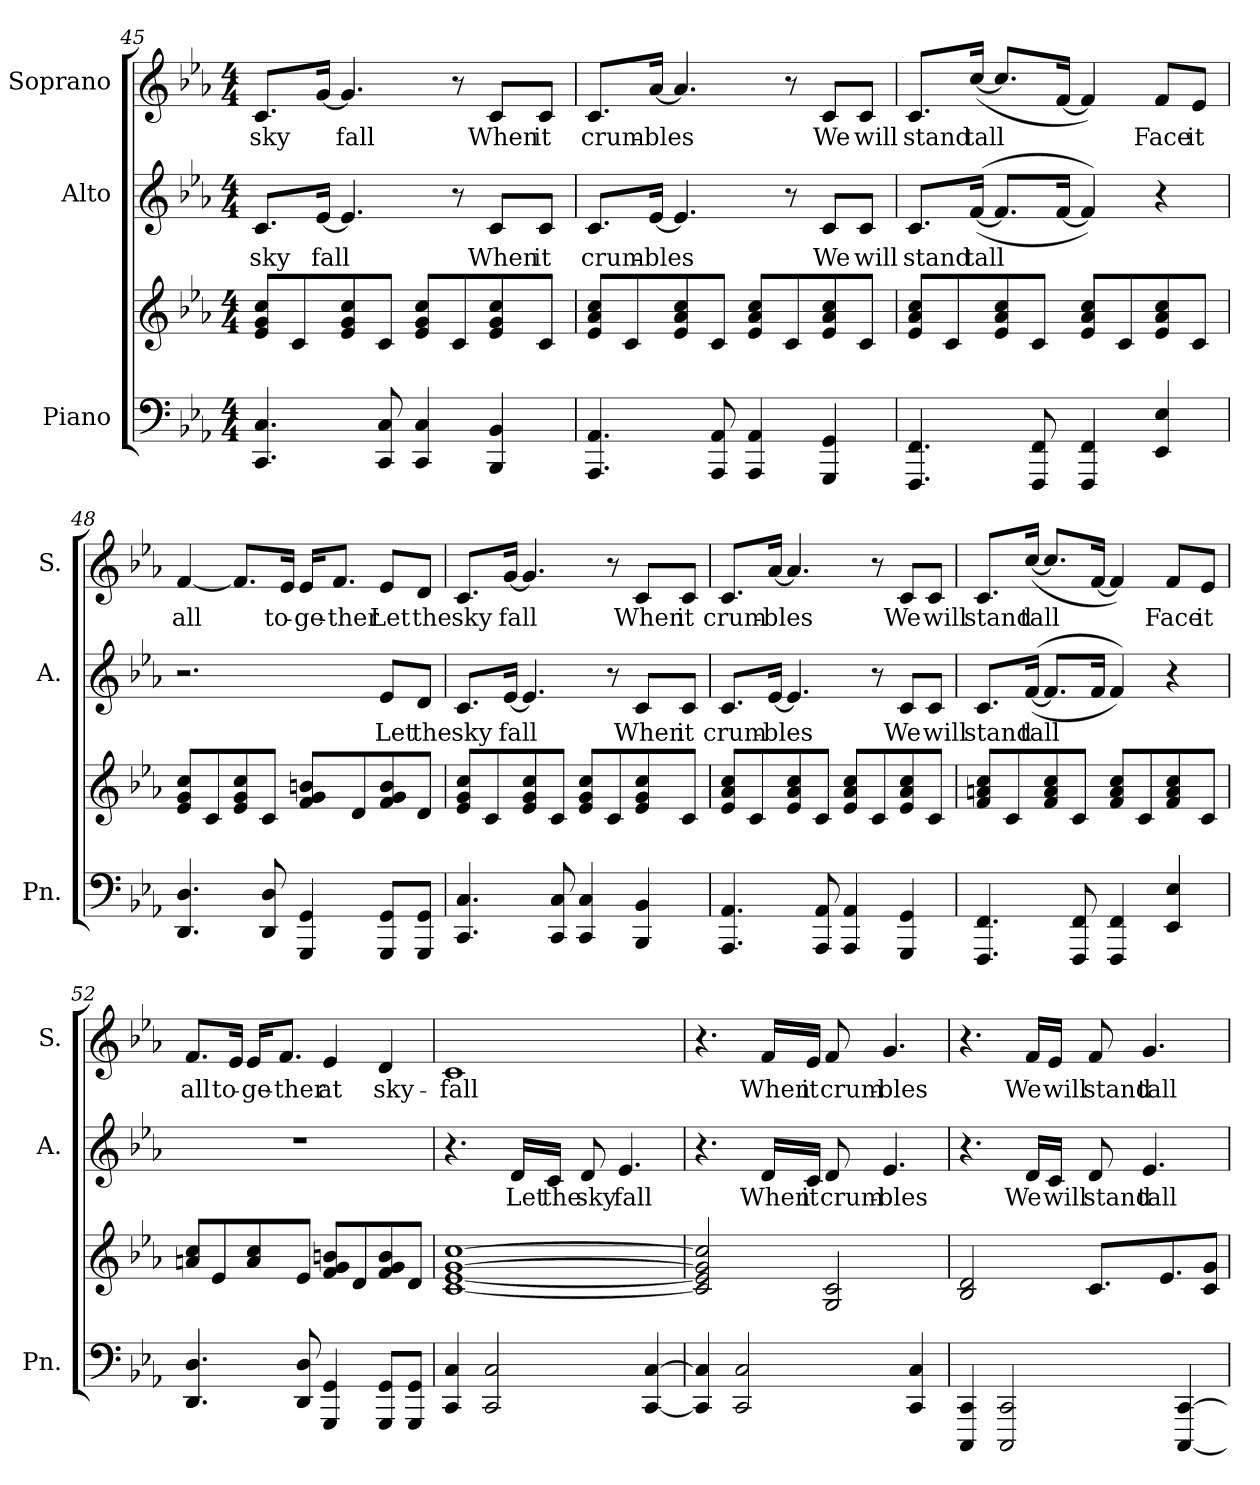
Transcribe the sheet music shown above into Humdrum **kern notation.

**kern	**kern	**kern	**text	**kern	**text
*part3	*part3	*part2	*part2	*part1	*part1
*staff4	*staff3	*staff2	*staff2	*staff1	*staff1
*I"Piano	*	*I"Alto	*	*I"Soprano	*
*I'Pn.	*	*I'A.	*	*I'S.	*
*clefF4	*clefG2	*clefG2	*	*clefG2	*
*k[b-e-a-]	*k[b-e-a-]	*k[b-e-a-]	*	*k[b-e-a-]	*
*M4/4	*M4/4	*M4/4	*	*M4/4	*
=45	=45	=45	=45	=45	=45
!	!	!	!LO:LY:b	!	!LO:LY:b
4.CC/ 4.C/	8e-/ 8g/ 8cc/L	8.c/L	sky	8.c/L	sky
.	8c/	.	.	.	.
!	!	!	!LO:LY:b	!	!
.	.	[16e-/Jk	fall	[16g/Jk	.
!	!	!	!	!	!LO:LY:b
.	8e-/ 8g/ 8cc/	4.e-/]	.	4.g/]	fall
8CC/ 8C/	8c/J	.	.	.	.
4CC/ 4C/	8e-/ 8g/ 8cc/L	.	.	.	.
.	8c/	8r	.	8r	.
!	!	!	!LO:LY:b	!	!LO:LY:b
4BBB-/ 4BB-/	8e-/ 8g/ 8cc/	8c/L	When	8c/L	When
!	!	!	!LO:LY:b	!	!LO:LY:b
.	8c/J	8c/J	it	8c/J	it
=46	=46	=46	=46	=46	=46
!	!	!	!LO:LY:b	!	!LO:LY:b
4.AAA-/ 4.AA-/	8e-/ 8a-/ 8cc/L	8.c/L	crum-	8.c/L	crum-
.	8c/	.	.	.	.
!	!	!	!LO:LY:b	!	!LO:LY:b
.	.	[16e-/Jk	-bles	[16a-/Jk	-bles
.	8e-/ 8a-/ 8cc/	4.e-/]	.	4.a-/]	.
8AAA-/ 8AA-/	8c/J	.	.	.	.
4AAA-/ 4AA-/	8e-/ 8a-/ 8cc/L	.	.	.	.
.	8c/	8r	.	8r	.
!	!	!	!LO:LY:b	!	!LO:LY:b
4GGG/ 4GG/	8e-/ 8a-/ 8cc/	8c/L	We	8c/L	We
!	!	!	!LO:LY:b	!	!LO:LY:b
.	8c/J	8c/J	will	8c/J	will
!!LO:LB:g=z
=47	=47	=47	=47	=47	=47
!	!	!	!LO:LY:b	!	!LO:LY:b
4.FFF/ 4.FF/	8e-/ 8a-/ 8cc/L	8.c/L	stand	8.c/L	stand
.	8c/	.	.	.	.
!	!	!	!LO:LY:b	!	!LO:LY:b
.	.	(<(<[16f/Jk	tall	(<[16cc/Jk	tall
.	8e-/ 8a-/ 8cc/	8.f/L]	.	8.cc/L]	.
8FFF/ 8FF/	8c/J	.	.	.	.
.	.	[16f/Jk	.	[16f/Jk	.
4FFF/ 4FF/	8e-/ 8a-/ 8cc/L	4f/]))	.	4f/])	.
.	8c/	.	.	.	.
!	!	!	!	!	!LO:LY:b
4EE-/ 4E-/	8e-/ 8a-/ 8cc/	4r	.	8f/L	Face
!	!	!	!	!	!LO:LY:b
.	8c/J	.	.	8e-/J	it
=48	=48	=48	=48	=48	=48
!	!	!	!	!	!LO:LY:b
4.DD/ 4.D/	8e-/ 8g/ 8cc/L	2.r	.	[4f/	all
.	8c/	.	.	.	.
.	8e-/ 8g/ 8cc/	.	.	8.f/L]	.
8DD/ 8D/	8c/J	.	.	.	.
!	!	!	!	!	!LO:LY:b
.	.	.	.	16e-/Jk	to-
!	!	!	!	!	!LO:LY:b
4GGG/ 4GG/	8f/ 8g/ 8bn/L	.	.	16e-/KL	-ge-
!	!	!	!	!	!LO:LY:b
.	.	.	.	8.f/J	-ther
.	8d/	.	.	.	.
!	!	!	!LO:LY:b	!	!LO:LY:b
8GGG/ 8GG/L	8f/ 8g/ 8b/	8e-/L	Let	8e-/L	Let
!	!	!	!LO:LY:b	!	!LO:LY:b
8GGG/ 8GG/J	8d/J	8d/J	the	8d/J	the
=49	=49	=49	=49	=49	=49
!	!	!	!LO:LY:b	!	!LO:LY:b
4.CC/ 4.C/	8e-/ 8g/ 8cc/L	8.c/L	sky	8.c/L	sky
.	8c/	.	.	.	.
!	!	!	!LO:LY:b	!	!LO:LY:b
.	.	[16e-/Jk	fall	[16g/Jk	fall
.	8e-/ 8g/ 8cc/	4.e-/]	.	4.g/]	.
8CC/ 8C/	8c/J	.	.	.	.
4CC/ 4C/	8e-/ 8g/ 8cc/L	.	.	.	.
.	8c/	8r	.	8r	.
!	!	!	!LO:LY:b	!	!LO:LY:b
4BBB-/ 4BB-/	8e-/ 8g/ 8cc/	8c/L	When	8c/L	When
!	!	!	!LO:LY:b	!	!LO:LY:b
.	8c/J	8c/J	it	8c/J	it
!!LO:LB:g=z
=50	=50	=50	=50	=50	=50
!	!	!	!LO:LY:b	!	!LO:LY:b
4.AAA-/ 4.AA-/	8e-/ 8a-/ 8cc/L	8.c/L	crum-	8.c/L	crum-
.	8c/	.	.	.	.
!	!	!	!LO:LY:b	!	!LO:LY:b
.	.	[16e-/Jk	-bles	[16a-/Jk	-bles
.	8e-/ 8a-/ 8cc/	4.e-/]	.	4.a-/]	.
8AAA-/ 8AA-/	8c/J	.	.	.	.
4AAA-/ 4AA-/	8e-/ 8a-/ 8cc/L	.	.	.	.
.	8c/	8r	.	8r	.
!	!	!	!LO:LY:b	!	!LO:LY:b
4GGG/ 4GG/	8e-/ 8a-/ 8cc/	8c/L	We	8c/L	We
!	!	!	!LO:LY:b	!	!LO:LY:b
.	8c/J	8c/J	will	8c/J	will
=51	=51	=51	=51	=51	=51
!	!	!	!LO:LY:b	!	!LO:LY:b
4.FFF/ 4.FF/	8f/ 8an/ 8cc/L	8.c/L	stand	8.c/L	stand
.	8c/	.	.	.	.
!	!	!	!LO:LY:b	!	!LO:LY:b
.	.	(<(<[16f/Jk	tall	(<[16cc/Jk	tall
.	8f/ 8a/ 8cc/	8.f/L]	.	8.cc/L]	.
8FFF/ 8FF/	8c/J	.	.	.	.
.	.	16f/Jk	.	[16f/Jk	.
4FFF/ 4FF/	8f/ 8a/ 8cc/L	4f/))	.	4f/])	.
.	8c/	.	.	.	.
!	!	!	!	!	!LO:LY:b
4EE-/ 4E-/	8f/ 8a/ 8cc/	4r	.	8f/L	Face
!	!	!	!	!	!LO:LY:b
.	8c/J	.	.	8e-/J	it
=52	=52	=52	=52	=52	=52
!	!	!	!	!	!LO:LY:b
4.DD/ 4.D/	8an/ 8cc/L	1r	.	8.f/L	all
.	8e-/	.	.	.	.
!	!	!	!	!	!LO:LY:b
.	.	.	.	16e-/Jk	to-
!	!	!	!	!	!LO:LY:b
.	8a/ 8cc/	.	.	16e-/KL	-ge-
!	!	!	!	!	!LO:LY:b
.	.	.	.	8.f/J	-ther
8DD/ 8D/	8e-/J	.	.	.	.
!	!	!	!	!	!LO:LY:b
4GGG/ 4GG/	8f/ 8g/ 8bn/L	.	.	4e-/	at
.	8d/	.	.	.	.
!	!	!	!	!	!LO:LY:b
8GGG/ 8GG/L	8f/ 8g/ 8b/	.	.	4d/	sky-
8GGG/ 8GG/J	8d/J	.	.	.	.
!!LO:PB:g=z
=53	=53	=53	=53	=53	=53
!	!	!	!	!	!LO:LY:b
4CC/ 4C/	[1c [1e- [1g [1cc	4.r	.	1c	-fall
2CC/ 2C/	.	.	.	.	.
!	!	!	!LO:LY:b	!	!
.	.	16d/LL	Let	.	.
!	!	!	!LO:LY:b	!	!
.	.	16c/JJ	the	.	.
!	!	!	!LO:LY:b	!	!
.	.	8d/	sky	.	.
!	!	!	!LO:LY:b	!	!
.	.	4.e-/	fall	.	.
[4CC/ [4C/	.	.	.	.	.
=54	=54	=54	=54	=54	=54
4CC/] 4C/]	2c/] 2e-/] 2g/] 2cc/]	4.r	.	4.r	.
2CC/ 2C/	.	.	.	.	.
!	!	!	!LO:LY:b	!	!LO:LY:b
.	.	16d/LL	When	16f/LL	When
!	!	!	!LO:LY:b	!	!LO:LY:b
.	.	16c/JJ	it	16e-/JJ	it
!	!	!	!LO:LY:b	!	!LO:LY:b
.	2G/ 2c/	8d/	crum-	8f/	crum-
!	!	!	!LO:LY:b	!	!LO:LY:b
.	.	4.e-/	-bles	4.g/	-bles
4CC/ 4C/	.	.	.	.	.
=55	=55	=55	=55	=55	=55
4CCC/ 4CC/	2B-/ 2d/	4.r	.	4.r	.
2CCC/ 2CC/	.	.	.	.	.
!	!	!	!LO:LY:b	!	!LO:LY:b
.	.	16d/LL	We	16f/LL	We
!	!	!	!LO:LY:b	!	!LO:LY:b
.	.	16c/JJ	will	16e-/JJ	will
!	!	!	!LO:LY:b	!	!LO:LY:b
.	8.c/L	8d/	stand	8f/	stand
!	!	!	!LO:LY:b	!	!LO:LY:b
.	.	4.e-/	tall	4.g/	tall
.	8.e-/	.	.	.	.
[4CCC/ [4CC/	.	.	.	.	.
.	8c/ 8g/J	.	.	.	.
=	=	=	=	=	=
*-	*-	*-	*-	*-	*-
